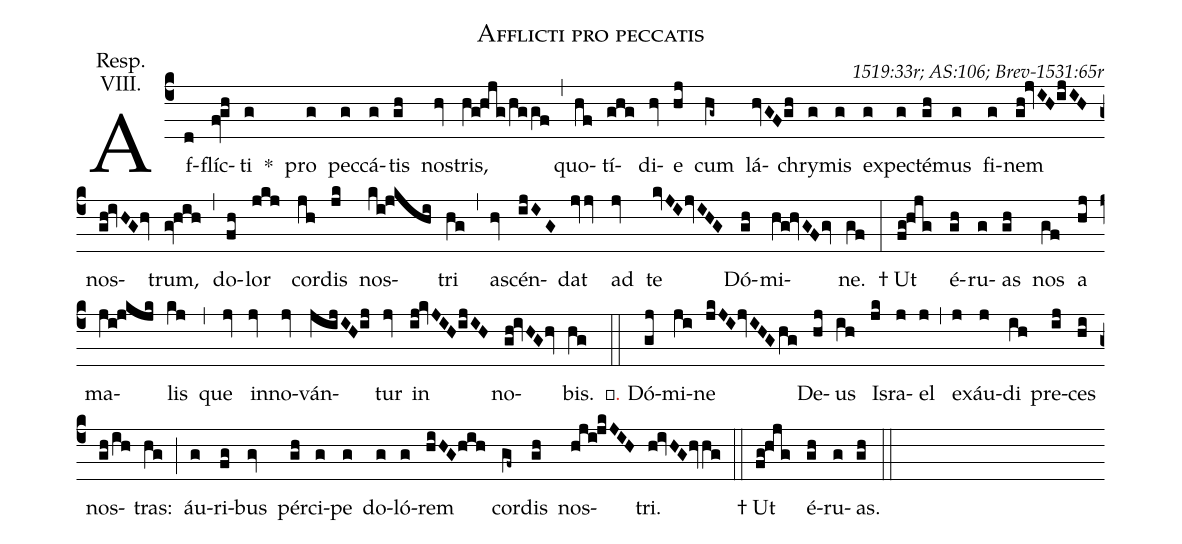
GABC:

name: Afflicti pro peccatis;
annotation: Resp.;
annotation: VIII.;
commentary: 1519:33r; AS:106; Brev-1531:65r;
%%
(c4) Af(d)flíc(fv!gh)ti(g) *() pro(g) pec(g)cá(g)tis(gh) nos(hv)tris,(hg!hjg/hggf) (,)
quo(hf)tí(ghg)di(hv)e(hj) cum(hg~) lá(hvGF/0gh)chry(g)mis(g) ex(g)pec(g)té(gh)mus(g) fi(g)nem(gh!jvIH/0ijIH) nos(gh!ivHG/0hv)trum,(gv!hih) (,)
do(fh)lor(jkj) cor(jh)dis(jk) nos(ki!jkhi)tri(hg) (,)
as(hv)cén(ijIG)dat(jvjv) ad(jv) te(kvJI/0jvIHG) Dó(gh)mi(hg!hvGF/0gv)ne.(gf) (:)

†~Ut(fg!hjg) é(gh)ru(g)as(gh) nos(gf) a(hj) ma(ji!jkjk)lis(kj) (,)
que(jv) in(jv)no(jv)ván(jijIH/0ij)tur(jv) in(ij!kvJIH/0ijIH) no(gh!ivHG/0hv)bis.(hg) (::)

<c>℣.</c> Dó(gj)mi(ji)ne(jkJI/0jvIHGhg) De(hj)us(ih) Is(jk)ra(j)el(j) (,)
ex(j)áu(j)di(ih) pre(ij)ces(hi) nos(gh/ih)tras:(hg) (;)
áu(g)ri(fg)bus(gv) pér(gh)ci(g)pe(g) do(g)ló(g)rem(hiHG/0hih) cor(gf~)dis(gh) nos(hji!jkJIH)tri.(h!ivHG/0hvhg) (::)

†~Ut(fg!hjg) é(gh)ru(g)as.(gh) (::)
